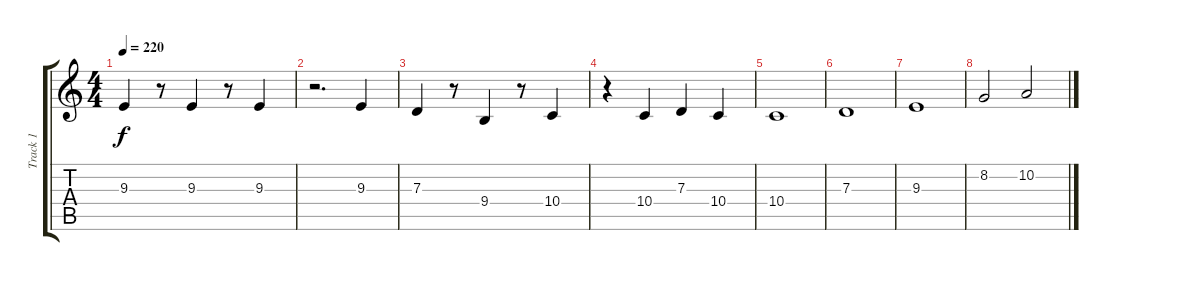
\track ("Track 1" "Track 1") {instrument flute}
\staff {score tabs}
\tuning (E4 B3 G3 D3 A2 E2) {hide}
\ts (4 4)
\tempo 220
\clef g2
\ks c
9.3.4{dy f} r.8 9.3.4 r.8 9.3.4 |
r.2{d} 9.3.4 |
7.3.4 r.8 9.4.4 r.8 10.4.4 |
r.4 10.4.4 7.3.4 10.4.4 |
10.4.1 |
7.3.1 |
9.3.1 |
8.2.2 10.2.2
